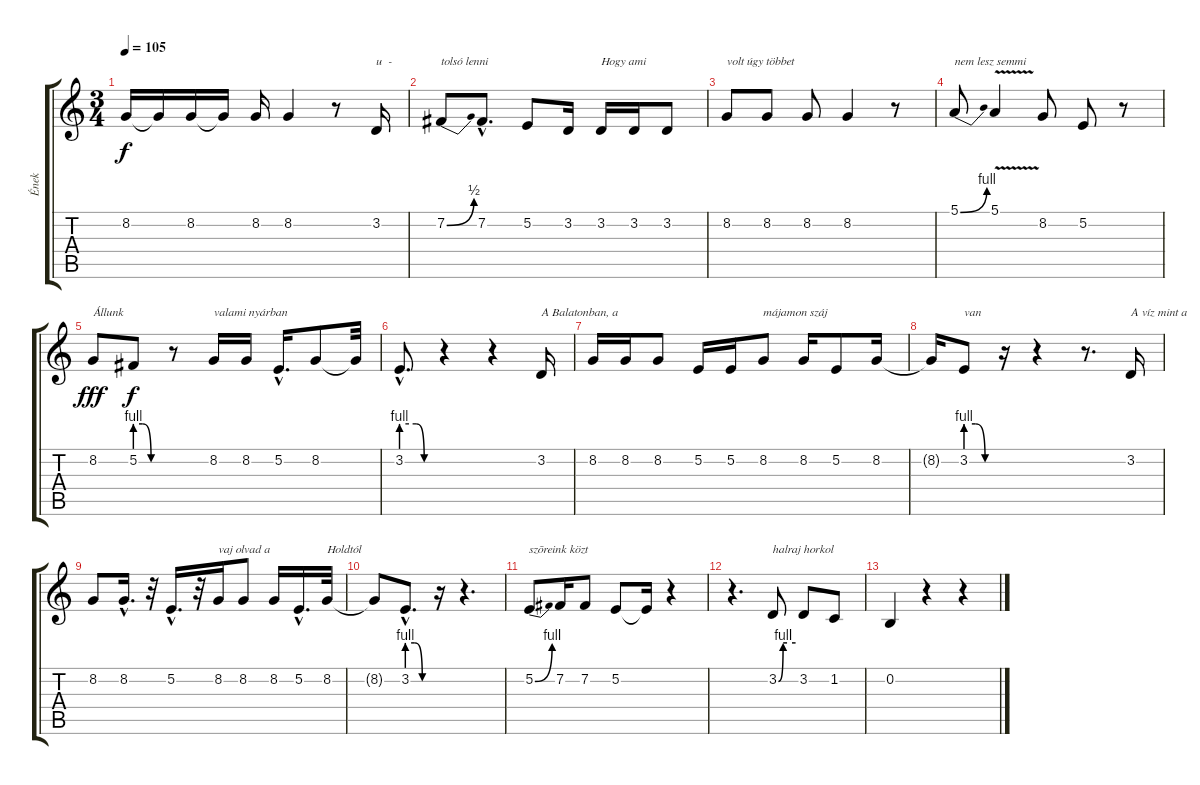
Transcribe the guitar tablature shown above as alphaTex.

\track ("Ének" "Ének") {instrument altosax}
\staff {score tabs}
\tuning (E4 B3 G3 D3 A2 E2) {hide}
\ts (3 4)
\tempo 105
\clef g2
\ks c
8.2.16{dy f} 8.2{t}.16 8.2.16 8.2{t}.16 8.2.16 8.2.4 r.8 3.2.16{txt "u  -"} |
7.2{be (bend 0 0 60 2)}.8{txt "tolsó lenni"} 7.2{hac}.8{d} 5.2.8 3.2.16 3.2.16{txt "Hogy ami"} 3.2.16 3.2.8 |
8.2.8{txt "volt úgy többet"} 8.2.8 8.2.8 8.2.4 r.8 |
5.1{be (bend 0 0 60 4)}.8{txt "nem lesz semmi"} 5.1{v}.4 8.2.8 5.2.8 r.8 |
8.2.8{txt "Állunk" dy fff} 5.2{be (custom 0 4 15 4 32 0 40 0 60 0)}.8{dy f} r.8 8.2.16{txt "valami nyárban"} 8.2.16 5.2{hac}.16{d} 8.2.8 8.2{t}.32 |
3.2{be (custom 0 4 26 4 40 0 60 0) hac}.8{d} r.4 r.4 3.2.16{txt "A Balatonban, a"} |
8.2.16 8.2.16 8.2.8 5.2.16 5.2.16 8.2.8{txt "májamon száj"} 8.2.16 5.2.8 8.2.16 |
8.2{t}.16 3.2{be (custom 0 4 20 4 40 0 60 0)}.8{txt "van"} r.16 r.4 r.8{d} 3.2.16{txt "A víz mint a"} |
8.2.8 8.2{hac}.16{d} r.32 5.2{hac}.16{d} r.32 8.2.16{txt "vaj olvad a"} 8.2.8 8.2.16 5.2{hac}.16{d} 8.2.32{txt "Holdtól"} |
8.2{t}.8 3.2{be (custom 0 4 20 4 40 0 60 0) hac}.8{d} r.16 r.4{d} |
5.2{be (bend 0 0 60 4)}.8{txt "szõreink közt"} 7.2.16 7.2.8 5.2.8 5.2{t}.16 r.4 |
r.4{d} 3.2{be (custom 0 0 16 4 19 4 30 4 60 4)}.8{txt "halraj horkol"} 3.2.8 1.2.8 |
0.2.4 r.4 r.4
